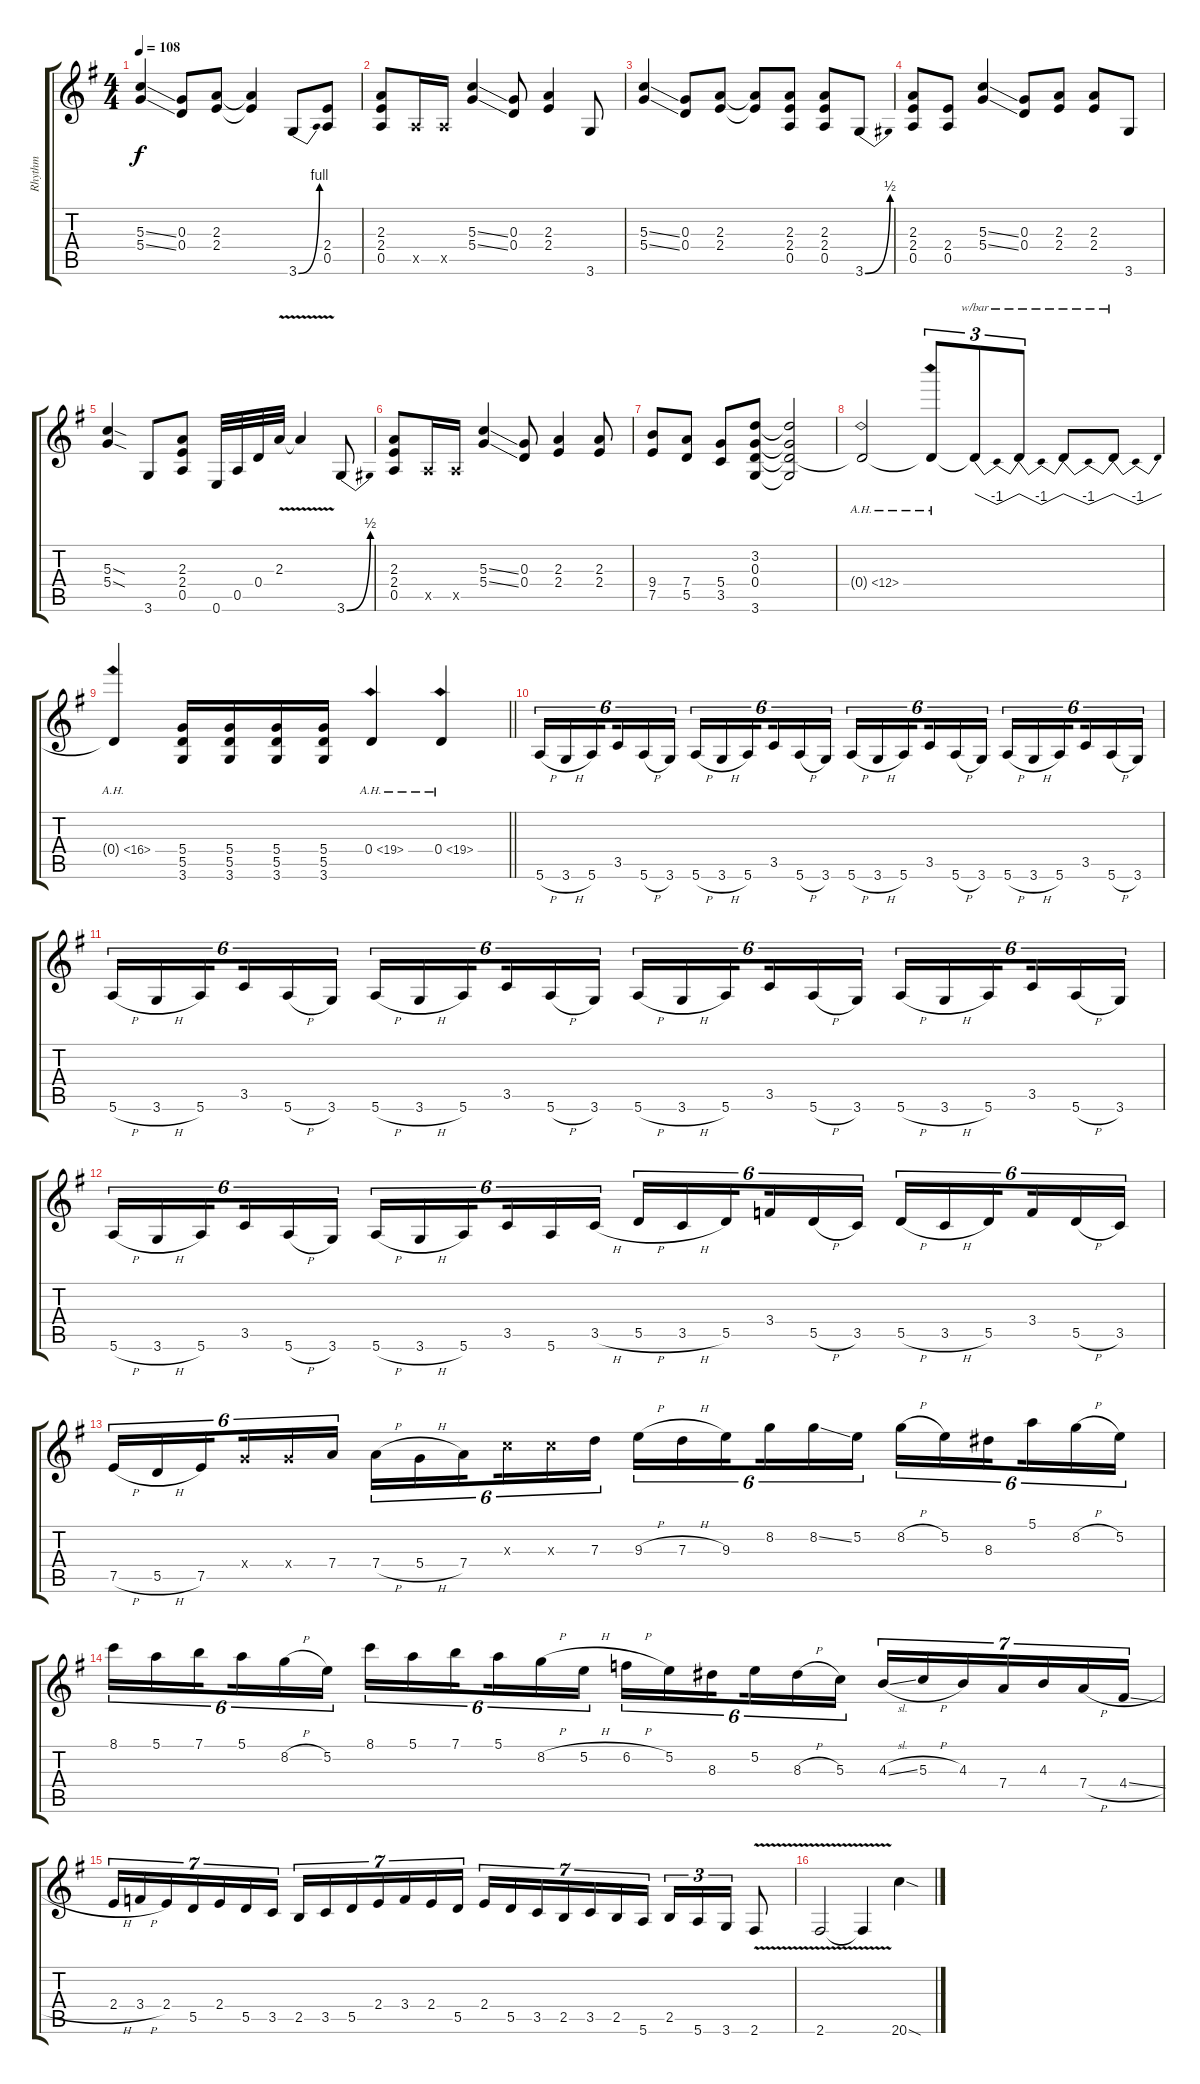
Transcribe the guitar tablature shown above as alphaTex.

\track ("Rhythm" "Rhythm") {instrument distortionguitar}
\staff {score tabs}
\tuning (E4 B3 G3 D3 A2 E2) {hide}
\ts (4 4)
\tempo 108
\clef g2
\ks g
(5.3{ss} 5.4{ss}).4{dy f} (0.3 0.4).8 (2.3 2.4).8 (2.3{t} 2.4{t}).4 3.6{be (bend 0 0 60 4)}.8 (2.4 0.5).8 |
(2.3 2.4 0.5).8 0.5{x}.16 0.5{x}.16 (5.3{ss} 5.4{ss}).4 (0.3 0.4).8 (2.3 2.4).4 3.6.8 |
(5.3{ss} 5.4{ss}).4 (0.3 0.4).8 (2.3 2.4).8 (2.3{t} 2.4{t}).8 (2.3 2.4 0.5).8 (2.3 2.4 0.5).8 3.6{be (bend 0 0 60 2)}.8 |
(2.3 2.4 0.5).8 (2.4 0.5).8 (5.3{ss} 5.4{ss}).4 (0.3 0.4).8 (2.3 2.4).8 (2.3 2.4).8 3.6.8 |
(5.3{sod} 5.4{sod}).4 3.6.8 (2.3 2.4 0.5).8 0.6.32 0.5.32 0.4.32 2.3{v}.32 2.3{v t}.4 3.6{be (bend 0 0 60 2)}.8 |
(2.3 2.4 0.5).8 0.5{x}.16 0.5{x}.16 (5.3{ss} 5.4{ss}).4 (0.3 0.4).8 (2.3 2.4).4 (2.3 2.4).8 |
(9.4 7.5).8 (7.4 5.5).8 (5.4 3.5).8 (3.2 0.3 0.4 3.6).8 (3.2{t} 0.3{t} 0.4{t} 3.6{t}).2 |
0.4{ah 12 t}.2 0.4{ah 10 t}.8{tu (3 2)} 0.4{t}.8{tu (3 2) tbe (dip default 0 0 30 -4 60 0)} 0.4{t}.8{tu (3 2) tbe (dip default 0 0 30 -4 60 0)} 0.4{t}.8{tbe (dip default 0 0 30 -4 60 0)} 0.4{t}.8{tbe (dip default 0 0 30 -4 60 0)} |
\barLineRight lightlight
0.4{ah 16 t}.4 (5.4 5.5 3.6).16 (5.4 5.5 3.6).16 (5.4 5.5 3.6).16 (5.4 5.5 3.6).16 0.4{ah 19}.4 0.4{ah 19}.4 |
5.6{h}.16{tu (6 4)} 3.6{h}.16{tu (6 4)} 5.6.16{tu (6 4) beam splitsecondary} 3.5.16{tu (6 4)} 5.6{h}.16{tu (6 4)} 3.6.16{tu (6 4)} 5.6{h}.16{tu (6 4)} 3.6{h}.16{tu (6 4)} 5.6.16{tu (6 4) beam splitsecondary} 3.5.16{tu (6 4)} 5.6{h}.16{tu (6 4)} 3.6.16{tu (6 4)} 5.6{h}.16{tu (6 4)} 3.6{h}.16{tu (6 4)} 5.6.16{tu (6 4) beam splitsecondary} 3.5.16{tu (6 4)} 5.6{h}.16{tu (6 4)} 3.6.16{tu (6 4)} 5.6{h}.16{tu (6 4)} 3.6{h}.16{tu (6 4)} 5.6.16{tu (6 4) beam splitsecondary} 3.5.16{tu (6 4)} 5.6{h}.16{tu (6 4)} 3.6.16{tu (6 4)} |
5.6{h}.16{tu (6 4)} 3.6{h}.16{tu (6 4)} 5.6.16{tu (6 4) beam splitsecondary} 3.5.16{tu (6 4)} 5.6{h}.16{tu (6 4)} 3.6.16{tu (6 4)} 5.6{h}.16{tu (6 4)} 3.6{h}.16{tu (6 4)} 5.6.16{tu (6 4) beam splitsecondary} 3.5.16{tu (6 4)} 5.6{h}.16{tu (6 4)} 3.6.16{tu (6 4)} 5.6{h}.16{tu (6 4)} 3.6{h}.16{tu (6 4)} 5.6.16{tu (6 4) beam splitsecondary} 3.5.16{tu (6 4)} 5.6{h}.16{tu (6 4)} 3.6.16{tu (6 4)} 5.6{h}.16{tu (6 4)} 3.6{h}.16{tu (6 4)} 5.6.16{tu (6 4) beam splitsecondary} 3.5.16{tu (6 4)} 5.6{h}.16{tu (6 4)} 3.6.16{tu (6 4)} |
5.6{h}.16{tu (6 4)} 3.6{h}.16{tu (6 4)} 5.6.16{tu (6 4) beam splitsecondary} 3.5.16{tu (6 4)} 5.6{h}.16{tu (6 4)} 3.6.16{tu (6 4)} 5.6{h}.16{tu (6 4)} 3.6{h}.16{tu (6 4)} 5.6.16{tu (6 4) beam splitsecondary} 3.5.16{tu (6 4)} 5.6.16{tu (6 4)} 3.5{h}.16{tu (6 4)} 5.5{h}.16{tu (6 4)} 3.5{h}.16{tu (6 4)} 5.5.16{tu (6 4) beam splitsecondary} 3.4.16{tu (6 4)} 5.5{h}.16{tu (6 4)} 3.5.16{tu (6 4)} 5.5{h}.16{tu (6 4)} 3.5{h}.16{tu (6 4)} 5.5.16{tu (6 4) beam splitsecondary} 3.4.16{tu (6 4)} 5.5{h}.16{tu (6 4)} 3.5.16{tu (6 4)} |
7.5{h}.16{tu (6 4)} 5.5{h}.16{tu (6 4)} 7.5.16{tu (6 4) beam splitsecondary} 5.4{x}.16{tu (6 4)} 5.4{x}.16{tu (6 4)} 7.4.16{tu (6 4)} 7.4{h}.16{tu (6 4)} 5.4{h}.16{tu (6 4)} 7.4.16{tu (6 4) beam splitsecondary} 5.3{x}.16{tu (6 4)} 5.3{x}.16{tu (6 4)} 7.3.16{tu (6 4)} 9.3{h}.16{tu (6 4)} 7.3{h}.16{tu (6 4)} 9.3.16{tu (6 4) beam splitsecondary} 8.2.16{tu (6 4)} 8.2{ss}.16{tu (6 4)} 5.2.16{tu (6 4)} 8.2{h}.16{tu (6 4)} 5.2.16{tu (6 4)} 8.3.16{tu (6 4) beam splitsecondary} 5.1.16{tu (6 4)} 8.2{h}.16{tu (6 4)} 5.2.16{tu (6 4)} |
8.1.16{tu (6 4)} 5.1.16{tu (6 4)} 7.1.16{tu (6 4) beam splitsecondary} 5.1.16{tu (6 4)} 8.2{h}.16{tu (6 4)} 5.2.16{tu (6 4)} 8.1.16{tu (6 4)} 5.1.16{tu (6 4)} 7.1.16{tu (6 4) beam splitsecondary} 5.1.16{tu (6 4)} 8.2{h}.16{tu (6 4)} 5.2{h}.16{tu (6 4)} 6.2{h}.16{tu (6 4)} 5.2.16{tu (6 4)} 8.3.16{tu (6 4) beam splitsecondary} 5.2.16{tu (6 4)} 8.3{h}.16{tu (6 4)} 5.3.16{tu (6 4)} 4.3{sl}.16{tu (7 4)} 5.3{h}.16{tu (7 4)} 4.3.16{tu (7 4)} 7.4.16{tu (7 4)} 4.3.16{tu (7 4)} 7.4{h}.16{tu (7 4)} 4.4{sl}.16{tu (7 4)} |
2.4{h}.16{tu (7 4)} 3.4{h}.16{tu (7 4)} 2.4.16{tu (7 4)} 5.5.16{tu (7 4)} 2.4.16{tu (7 4)} 5.5.16{tu (7 4)} 3.5.16{tu (7 4)} 2.5.16{tu (7 4)} 3.5.16{tu (7 4)} 5.5.16{tu (7 4)} 2.4.16{tu (7 4)} 3.4.16{tu (7 4)} 2.4.16{tu (7 4)} 5.5.16{tu (7 4)} 2.4.16{tu (7 4)} 5.5.16{tu (7 4)} 3.5.16{tu (7 4)} 2.5.16{tu (7 4)} 3.5.16{tu (7 4)} 2.5.16{tu (7 4)} 5.6.16{tu (7 4)} 2.5.16{tu (3 2)} 5.6.16{tu (3 2)} 3.6.16{tu (3 2)} 2.6{v}.8 |
2.6{v}.2 2.6{t}.4 20.6{sod}.4
